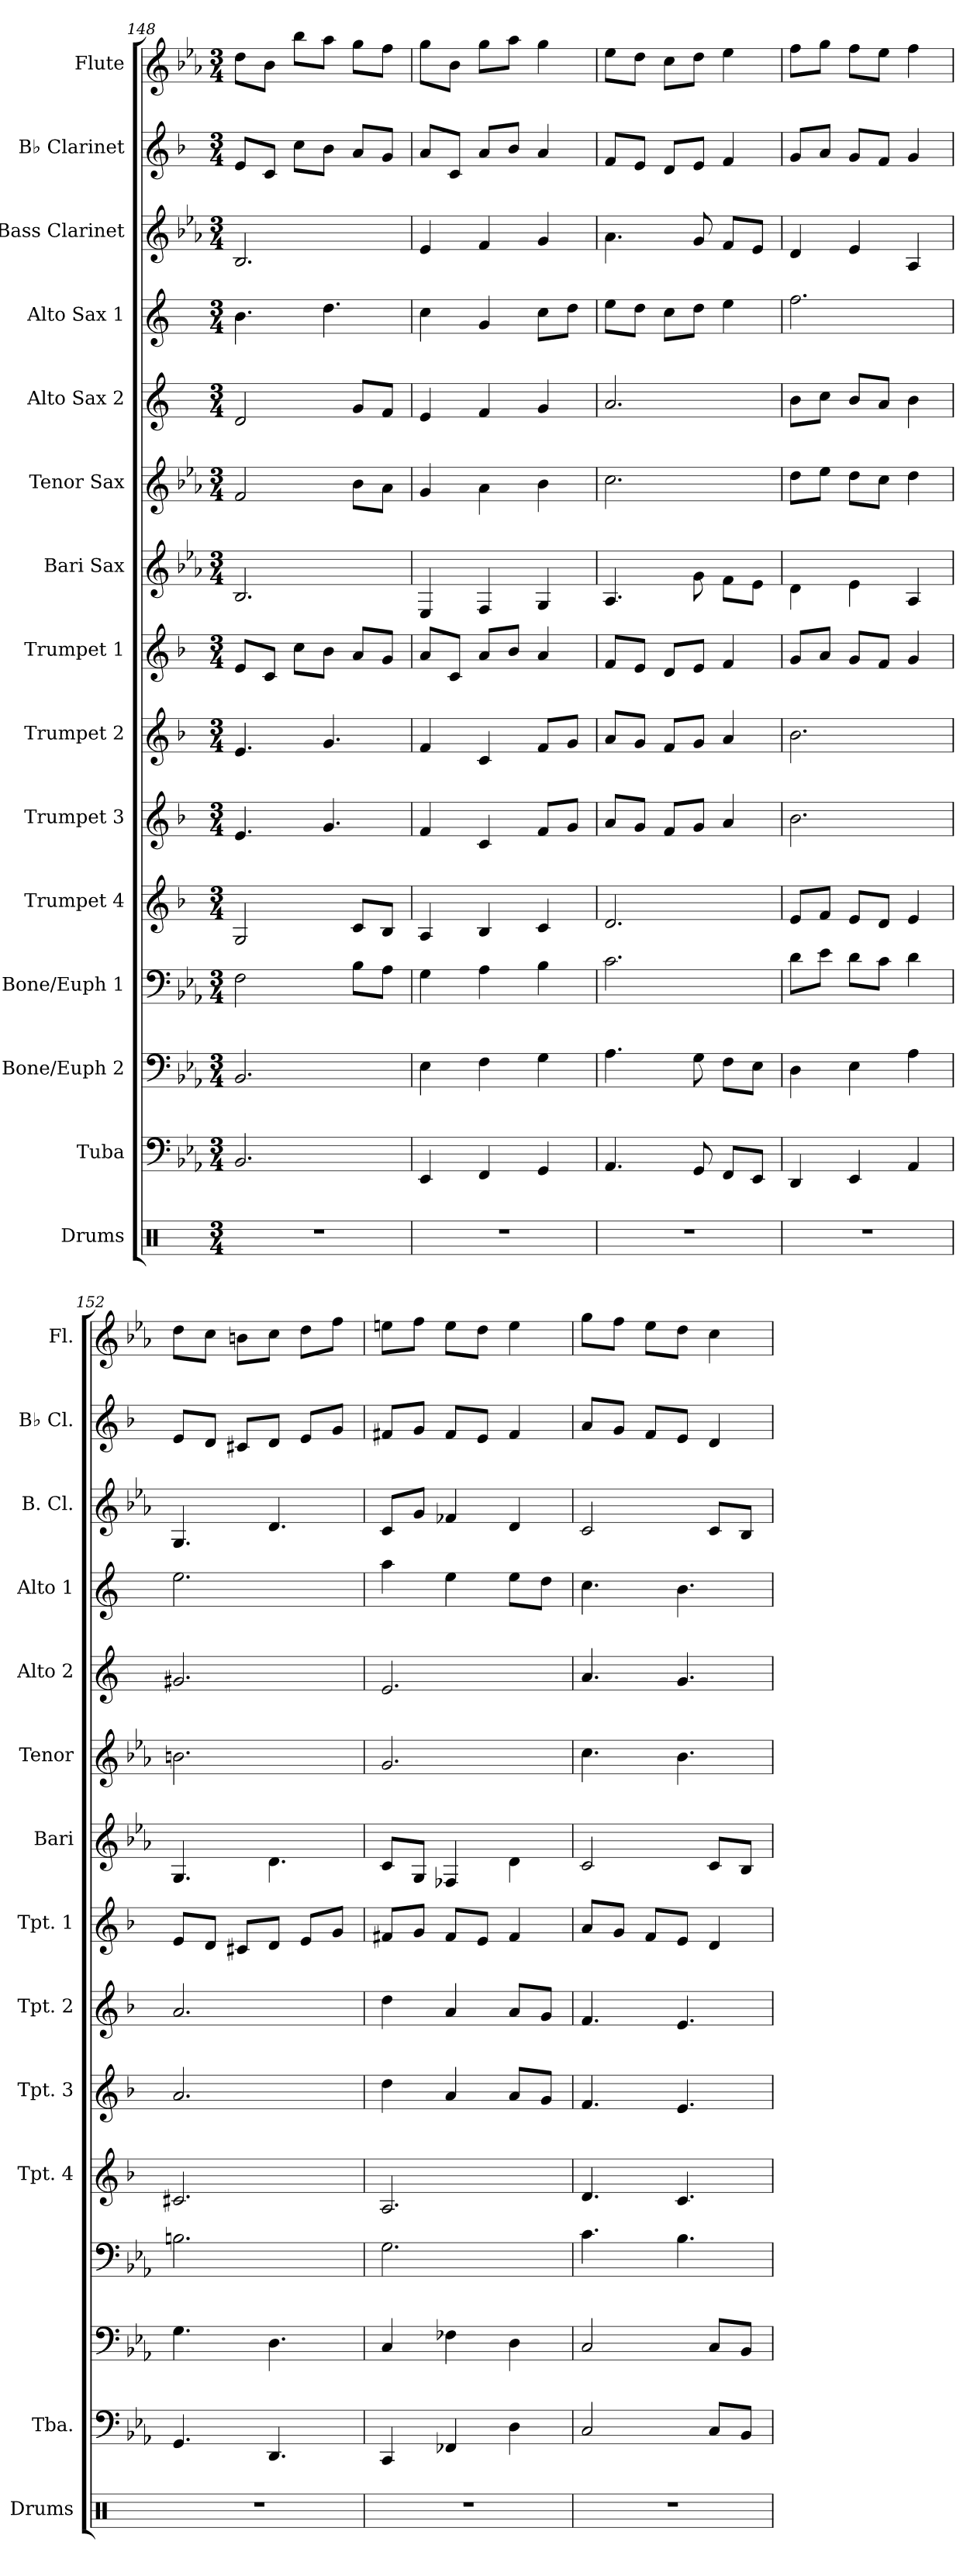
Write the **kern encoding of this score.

**kern	**kern	**kern	**kern	**kern	**kern	**kern	**kern	**kern	**kern	**kern	**kern	**kern	**kern	**kern
*part15	*part14	*part13	*part12	*part11	*part10	*part9	*part8	*part7	*part6	*part5	*part4	*part3	*part2	*part1
*staff15	*staff14	*staff13	*staff12	*staff11	*staff10	*staff9	*staff8	*staff7	*staff6	*staff5	*staff4	*staff3	*staff2	*staff1
*I"Drums	*I"Tuba	*I"Bone/Euph 2	*I"Bone/Euph 1	*I"Trumpet 4	*I"Trumpet 3	*I"Trumpet 2	*I"Trumpet 1	*I"Bari Sax	*I"Tenor Sax	*I"Alto Sax 2	*I"Alto Sax 1	*I"Bass Clarinet	*I"B♭ Clarinet	*I"Flute
*I'Drums	*I'Tba.	*	*	*I'Tpt. 4	*I'Tpt. 3	*I'Tpt. 2	*I'Tpt. 1	*I'Bari	*I'Tenor	*I'Alto 2	*I'Alto 1	*I'B. Cl.	*I'B♭ Cl.	*I'Fl.
*clefX	*clefF4	*clefF4	*clefF4	*clefG2	*clefG2	*clefG2	*clefG2	*clefG2	*clefG2	*clefG2	*clefG2	*clefG2	*clefG2	*clefG2
*	*	*	*	*ITrd1c2	*ITrd1c2	*ITrd1c2	*ITrd1c2	*ITrd12c21	*ITrd8c14	*ITrd5c9	*ITrd5c9	*ITrd8c14	*ITrd1c2	*
*k[]	*k[b-e-a-]	*k[b-e-a-]	*k[b-e-a-]	*k[b-e-a-]	*k[b-e-a-]	*k[b-e-a-]	*k[b-e-a-]	*k[b-e-a-]	*k[b-e-a-]	*k[b-e-a-]	*k[b-e-a-]	*k[b-e-a-]	*k[b-e-a-]	*k[b-e-a-]
*M3/4	*M3/4	*M3/4	*M3/4	*M3/4	*M3/4	*M3/4	*M3/4	*M3/4	*M3/4	*M3/4	*M3/4	*M3/4	*M3/4	*M3/4
=148	=148	=148	=148	=148	=148	=148	=148	=148	=148	=148	=148	=148	=148	=148
2.r	2.BB-/	2.BB-/	2F\	2F/	4.d/	4.d/	8d/L	2.BB-/	2F/	2F/	4.d\	2.BB-/	8d/L	8dd\L
.	.	.	.	.	.	.	8B-/J	.	.	.	.	.	8B-/J	8b-\J
.	.	.	.	.	.	.	8b-\L	.	.	.	.	.	8b-\L	8bb-\L
.	.	.	.	.	4.f/	4.f/	8a-\J	.	.	.	4.f\	.	8a-\J	8aa-\J
.	.	.	8B-\L	8B-/L	.	.	8g/L	.	8B-\L	8B-/L	.	.	8g/L	8gg\L
.	.	.	8A-\J	8A-/J	.	.	8f/J	.	8A-\J	8A-/J	.	.	8f/J	8ff\J
!!LO:PB:g=z
=149	=149	=149	=149	=149	=149	=149	=149	=149	=149	=149	=149	=149	=149	=149
2.r	4EE-/	4E-\	4G\	4G/	4e-/	4e-/	8g/L	4EE-/	4G/	4G/	4e-\	4E-/	8g/L	8gg\L
.	.	.	.	.	.	.	8B-/J	.	.	.	.	.	8B-/J	8b-\J
.	4FF/	4F\	4A-\	4A-/	4B-/	4B-/	8g/L	4FF/	4A-\	4A-/	4B-/	4F/	8g/L	8gg\L
.	.	.	.	.	.	.	8a-/J	.	.	.	.	.	8a-/J	8aa-\J
.	4GG/	4G\	4B-\	4B-/	8e-/L	8e-/L	4g/	4GG/	4B-\	4B-/	8e-\L	4G/	4g/	4gg\
.	.	.	.	.	8f/J	8f/J	.	.	.	.	8f\J	.	.	.
=150	=150	=150	=150	=150	=150	=150	=150	=150	=150	=150	=150	=150	=150	=150
2.r	4.AA-/	4.A-\	2.c\	2.c/	8g/L	8g/L	8e-/L	4.AA-/	2.c\	2.c/	8g\L	4.A-\	8e-/L	8ee-\L
.	.	.	.	.	8f/J	8f/J	8d/J	.	.	.	8f\J	.	8d/J	8dd\J
.	.	.	.	.	8e-/L	8e-/L	8c/L	.	.	.	8e-\L	.	8c/L	8cc\L
.	8GG/	8G\	.	.	8f/J	8f/J	8d/J	8G\	.	.	8f\J	8G/	8d/J	8dd\J
.	8FF/L	8F\L	.	.	4g/	4g/	4e-/	8F\L	.	.	4g\	8F/L	4e-/	4ee-\
.	8EE-/J	8E-\J	.	.	.	.	.	8E-\J	.	.	.	8E-/J	.	.
=151	=151	=151	=151	=151	=151	=151	=151	=151	=151	=151	=151	=151	=151	=151
2.r	4DD/	4D\	8d\L	8d/L	2.a-\	2.a-\	8f/L	4D\	8d\L	8d\L	2.a-\	4D/	8f/L	8ff\L
.	.	.	8e-\J	8e-/J	.	.	8g/J	.	8e-\J	8e-\J	.	.	8g/J	8gg\J
.	4EE-/	4E-\	8d\L	8d/L	.	.	8f/L	4E-\	8d\L	8d/L	.	4E-/	8f/L	8ff\L
.	.	.	8c\J	8c/J	.	.	8e-/J	.	8c\J	8c/J	.	.	8e-/J	8ee-\J
.	4AA-/	4A-\	4d\	4d/	.	.	4f/	4AA-/	4d\	4d\	.	4AA-/	4f/	4ff\
=152	=152	=152	=152	=152	=152	=152	=152	=152	=152	=152	=152	=152	=152	=152
2.r	4.GG/	4.G\	2.Bn\	2.Bn/	2.g/	2.g/	8d/L	4.GG/	2.Bn\	2.Bn/	2.g\	4.GG/	8d/L	8dd\L
.	.	.	.	.	.	.	8c/J	.	.	.	.	.	8c/J	8cc\J
.	.	.	.	.	.	.	8Bn/L	.	.	.	.	.	8Bn/L	8bn\L
.	4.DD/	4.D\	.	.	.	.	8c/J	4.D\	.	.	.	4.D/	8c/J	8cc\J
.	.	.	.	.	.	.	8d/L	.	.	.	.	.	8d/L	8dd\L
.	.	.	.	.	.	.	8f/J	.	.	.	.	.	8f/J	8ff\J
=153	=153	=153	=153	=153	=153	=153	=153	=153	=153	=153	=153	=153	=153	=153
2.r	4CC/	4C/	2.G\	2.G/	4cc\	4cc\	8en/L	8C/L	2.G/	2.G/	4cc\	8C/L	8en/L	8een\L
.	.	.	.	.	.	.	8f/J	8GG/J	.	.	.	8G/J	8f/J	8ff\J
.	4FF-X/	4F-X\	.	.	4g/	4g/	8e/L	4FF-X/	.	.	4g\	4F-X/	8e/L	8ee\L
.	.	.	.	.	.	.	8d/J	.	.	.	.	.	8d/J	8dd\J
.	4D\	4D\	.	.	8g/L	8g/L	4e/	4D\	.	.	8g\L	4D/	4e/	4ee\
.	.	.	.	.	8f/J	8f/J	.	.	.	.	8f\J	.	.	.
=154	=154	=154	=154	=154	=154	=154	=154	=154	=154	=154	=154	=154	=154	=154
2.r	2C/	2C/	4.c\	4.c/	4.e-/	4.e-/	8g/L	2C/	4.c\	4.c/	4.e-\	2C/	8g/L	8gg\L
.	.	.	.	.	.	.	8f/J	.	.	.	.	.	8f/J	8ff\J
.	.	.	.	.	.	.	8e-/L	.	.	.	.	.	8e-/L	8ee-\L
.	.	.	4.B-\	4.B-/	4.d/	4.d/	8d/J	.	4.B-\	4.B-/	4.d\	.	8d/J	8dd\J
.	8C/L	8C/L	.	.	.	.	4c/	8C/L	.	.	.	8C/L	4c/	4cc\
.	8BB-/J	8BB-/J	.	.	.	.	.	8BB-/J	.	.	.	8BB-/J	.	.
=	=	=	=	=	=	=	=	=	=	=	=	=	=	=
*-	*-	*-	*-	*-	*-	*-	*-	*-	*-	*-	*-	*-	*-	*-
